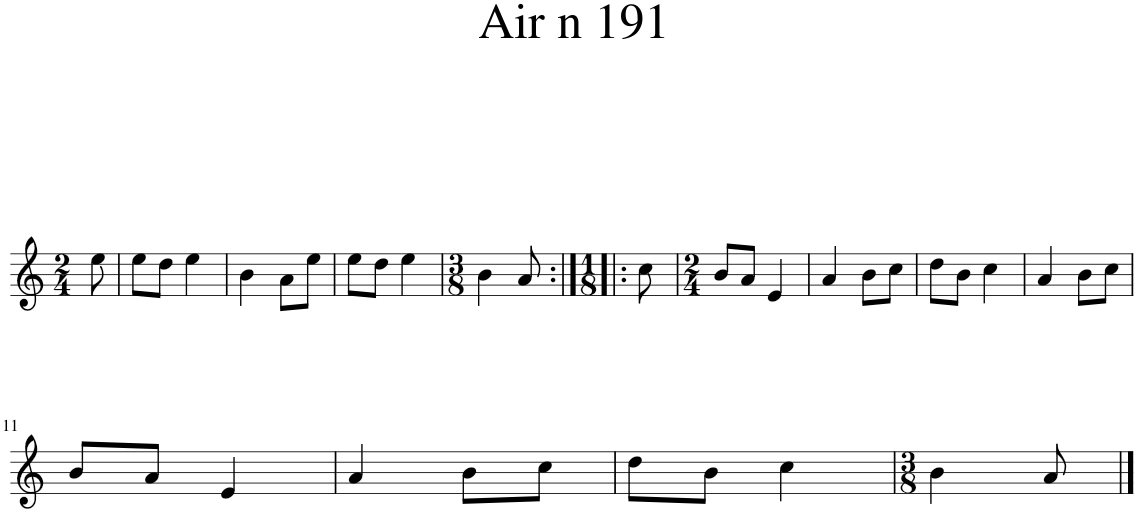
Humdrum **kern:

**kern
*part1
*staff1
*I"Piano
*I'Pno.
*clefG2
*k[]
*M2/4
=1
8ee\
=2
8ee\L
8dd\J
4ee\
=3
4b\
8a\L
8ee\J
=4
8ee\L
8dd\J
4ee\
=5
*M3/8
4b\
8a/
=6:|!|:
*M1/8
8cc\
=7
*M2/4
8b/L
8a/J
4e/
=8
4a/
8b\L
8cc\J
=9
8dd\L
8b\J
4cc\
=10
4a/
8b\L
8cc\J
!!LO:LB:g=z
=11
8b/L
8a/J
4e/
=12
4a/
8b\L
8cc\J
=13
8dd\L
8b\J
4cc\
=14
*M3/8
4b\
8a/
==
*-
